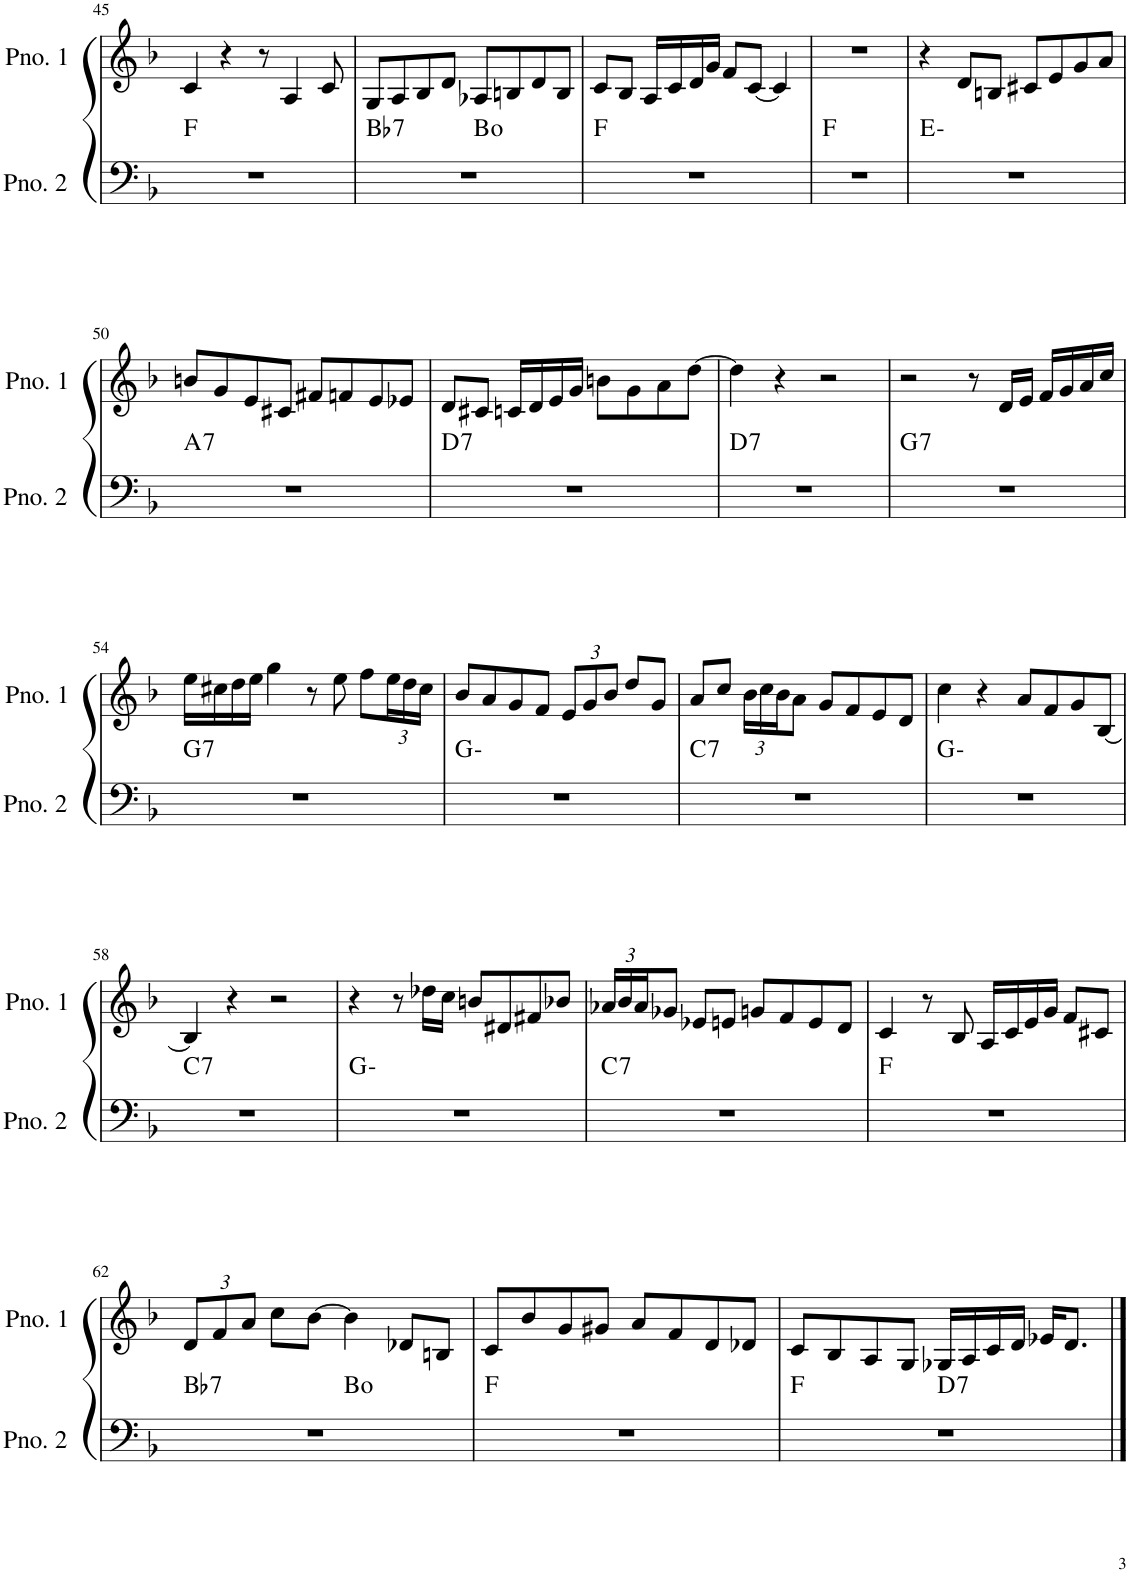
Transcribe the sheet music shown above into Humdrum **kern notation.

**kern	**harte	**kern
*part2	*part2	*part1
*staff2	*	*staff1
*I"ピアノ 2	*	*I"ピアノ 1
!!LO:PB:g=z
*clefF4	*	*clefG2
*k[b-]	*	*k[b-]
*M4/4	*	*M4/4
=45	=45	=45
1r	F:maj	4c/
.	.	4r
.	.	8r
.	.	4A/
.	.	8c/
=46	=46	=46
!	!LO:H:kt=7	!
*^	*	*
1r	2ryy	Bb:7	8G/L
.	.	.	8A/
.	.	.	8B-/
.	.	.	8d/J
.	2ryy	B:dim	8A-X/L
.	.	.	8Bn/
.	.	.	8d/
.	.	.	8B/J
*v	*v	*	*
=47	=47	=47
1r	F:maj	8c/L
.	.	8B-/J
.	.	16A/LL
.	.	16c/
.	.	16d/
.	.	16g/JJ
.	.	8f/L
.	.	[8c/J
.	.	4c/]
=48	=48	=48
1r	F:maj	1r
=49	=49	=49
1r	E:min	4r
.	.	8d/L
.	.	8Bn/J
.	.	8c#X/L
.	.	8e/
.	.	8g/
.	.	8a/J
!!LO:LB:g=z
=50	=50	=50
!	!LO:H:kt=7	!
1r	A:7	8bn/L
.	.	8g/
.	.	8e/
.	.	8c#X/J
.	.	8f#X/L
.	.	8fn/
.	.	8e/
.	.	8e-X/J
=51	=51	=51
!	!LO:H:kt=7	!
1r	D:7	8d/L
.	.	8c#X/J
.	.	16cn/LL
.	.	16d/
.	.	16e/
.	.	16g/JJ
.	.	8bn\L
.	.	8g\
.	.	8a\
.	.	[8dd\J
=52	=52	=52
!	!LO:H:kt=7	!
1r	D:7	4dd\]
.	.	4r
.	.	2r
=53	=53	=53
!	!LO:H:kt=7	!
1r	G:7	2r
.	.	8r
.	.	16d/LL
.	.	16e/JJ
.	.	16f/LL
.	.	16g/
.	.	16a/
.	.	16cc/JJ
!!LO:LB:g=z
=54	=54	=54
!	!LO:H:kt=7	!
1r	G:7	16ee\LL
.	.	16cc#X\
.	.	16dd\
.	.	16ee\JJ
.	.	4gg\
.	.	8r
.	.	8ee\
.	.	8ff\L
*	*	*Xbrackettup
.	.	24ee\L
.	.	24dd\
.	.	24cc#\JJ
=55	=55	=55
1r	G:min	8b-/L
.	.	8a/
.	.	8g/
.	.	8f/J
.	.	12e/L
.	.	12g/
.	.	12b-/J
.	.	8dd/L
.	.	8g/J
=56	=56	=56
!	!LO:H:kt=7	!
1r	C:7	8a/L
.	.	8cc/J
.	.	24b-\LL
.	.	24cc\
.	.	24b-\J
.	.	8a\J
.	.	8g/L
.	.	8f/
.	.	8e/
.	.	8d/J
=57	=57	=57
1r	G:min	4cc\
.	.	4r
.	.	8a/L
.	.	8f/
.	.	8g/
.	.	[8B-/J
!!LO:LB:g=z
=58	=58	=58
!	!LO:H:kt=7	!
1r	C:7	4B-/]
.	.	4r
.	.	2r
=59	=59	=59
1r	G:min	4r
.	.	8r
.	.	16dd-X\LL
.	.	16cc\JJ
.	.	8bn/L
.	.	8d#X/
.	.	8f#X/
.	.	8b-X/J
=60	=60	=60
!	!LO:H:kt=7	!
1r	C:7	24a-X/LL
.	.	24b-/
.	.	24a-/J
.	.	8g-X/J
.	.	8e-X/L
.	.	8en/J
.	.	8gn/L
.	.	8f/
.	.	8e/
.	.	8d/J
=61	=61	=61
1r	F:maj	4c/
.	.	8r
.	.	8B-/
.	.	16A/LL
.	.	16c/
.	.	16e/
.	.	16g/JJ
.	.	8f/L
.	.	8c#X/J
!!LO:LB:g=z
=62	=62	=62
!	!LO:H:kt=7	!
*^	*	*
1r	2ryy	Bb:7	12d/L
.	.	.	12f/
.	.	.	12a/J
.	.	.	8cc\L
.	.	.	[8b-\J
.	2ryy	B:dim	4b-\]
.	.	.	8d-X/L
.	.	.	8Bn/J
*v	*v	*	*
=63	=63	=63
1r	F:maj	8c/L
.	.	8b-/
.	.	8g/
.	.	8g#X/J
.	.	8a/L
.	.	8f/
.	.	8d/
.	.	8d-X/J
=64	=64	=64
*^	*	*
1r	2ryy	F:maj	8c/L
.	.	.	8B-/
.	.	.	8A/
.	.	.	8G/J
!	!	!LO:H:kt=7	!
.	2ryy	D:7	16G-X/LL
.	.	.	16A/
.	.	.	16c/
.	.	.	16d/JJ
.	.	.	16e-X/KL
.	.	.	8.d/J
*v	*v	*	*
==	==	==
*-	*-	*-
